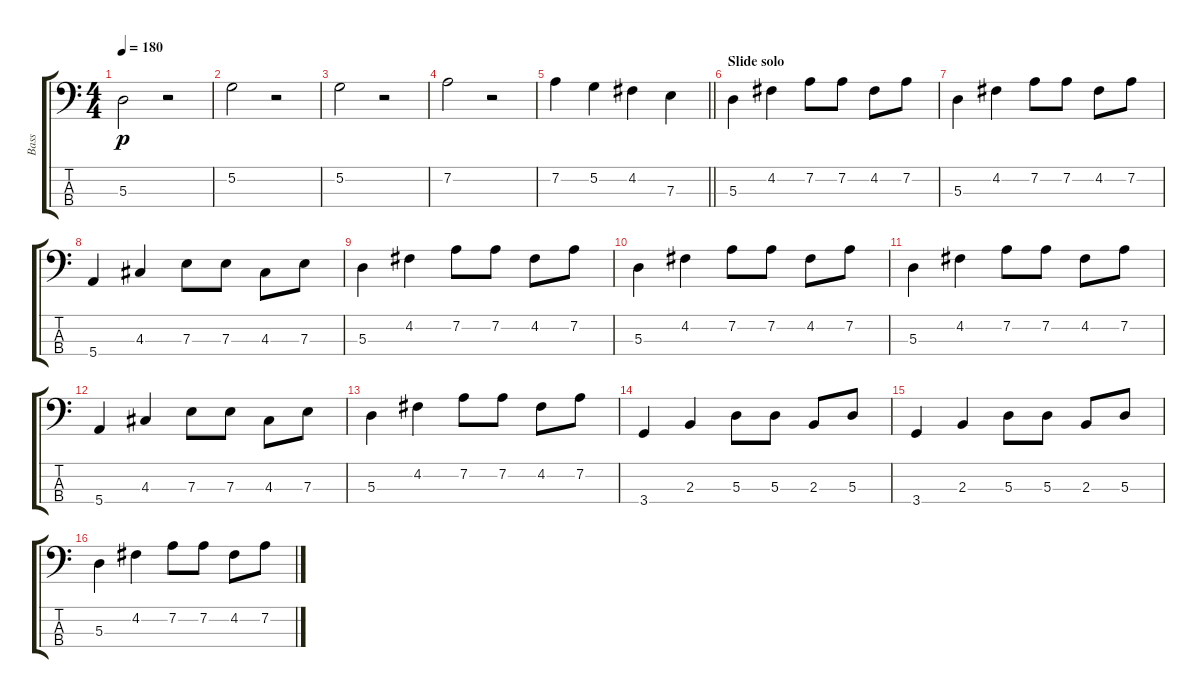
\track ("Bass" "Bass") {instrument electricbassfinger}
\staff {score tabs}
\tuning (G2 D2 A1 E1) {hide}
\ts (4 4)
\tempo 180
\clef f4
\ks c
5.3.2{dy p} r.2 |
5.2.2 r.2 |
5.2.2 r.2 |
7.2.2 r.2 |
\barLineRight lightlight
7.2.4 5.2.4 4.2.4 7.3.4 |
\section ("" "Slide solo")
5.3.4 4.2.4 7.2.8 7.2.8 4.2.8 7.2.8 |
5.3.4 4.2.4 7.2.8 7.2.8 4.2.8 7.2.8 |
5.4.4 4.3.4 7.3.8 7.3.8 4.3.8 7.3.8 |
5.3.4 4.2.4 7.2.8 7.2.8 4.2.8 7.2.8 |
5.3.4 4.2.4 7.2.8 7.2.8 4.2.8 7.2.8 |
5.3.4 4.2.4 7.2.8 7.2.8 4.2.8 7.2.8 |
5.4.4 4.3.4 7.3.8 7.3.8 4.3.8 7.3.8 |
5.3.4 4.2.4 7.2.8 7.2.8 4.2.8 7.2.8 |
3.4.4 2.3.4 5.3.8 5.3.8 2.3.8 5.3.8 |
3.4.4 2.3.4 5.3.8 5.3.8 2.3.8 5.3.8 |
5.3.4 4.2.4 7.2.8 7.2.8 4.2.8 7.2.8
